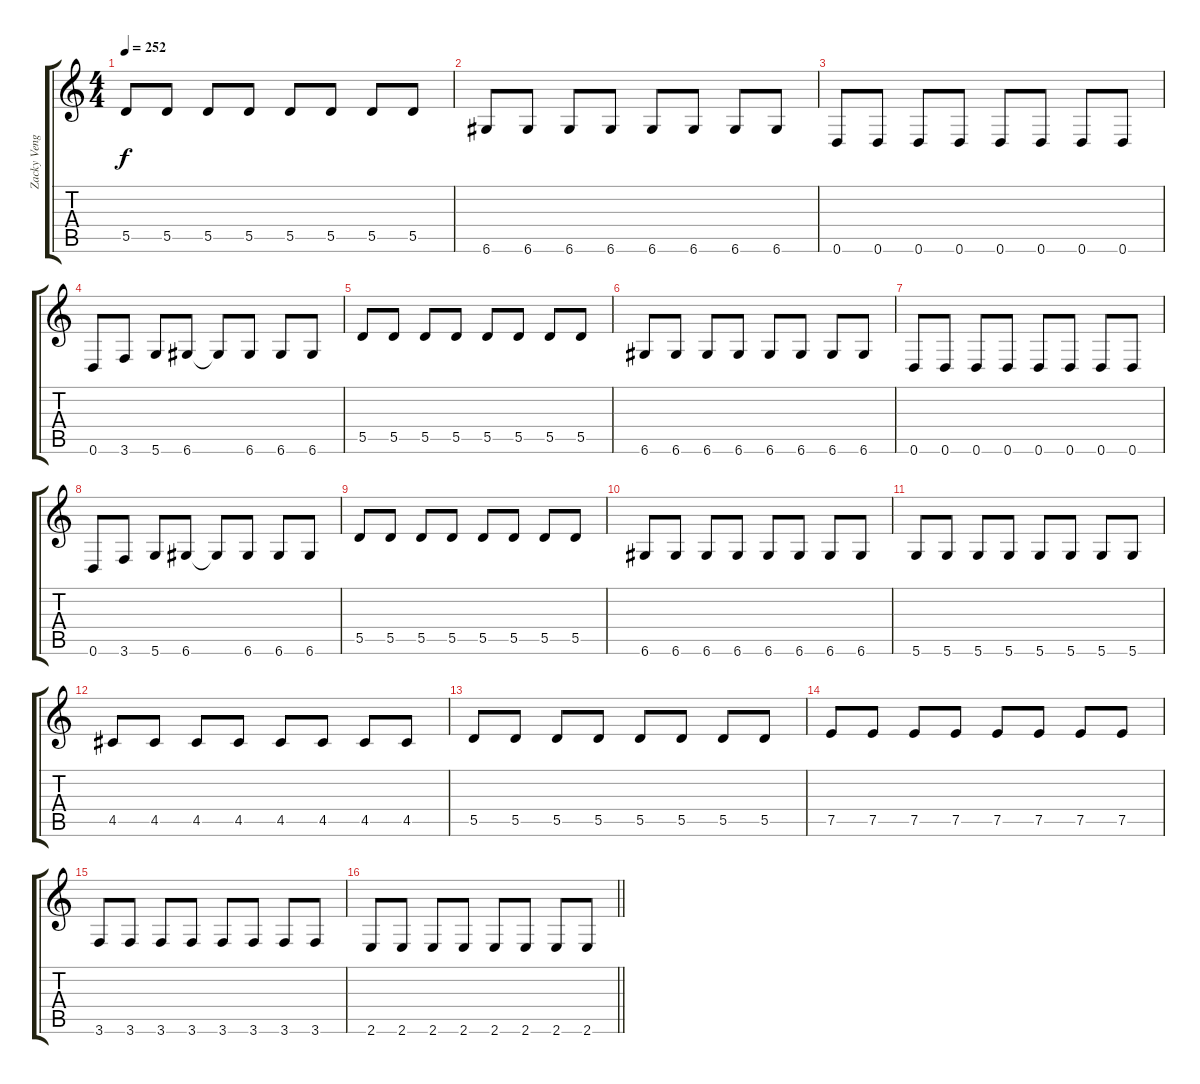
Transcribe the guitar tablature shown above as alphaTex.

\track ("Zacky Vengeance" "Zacky Veng") {instrument distortionguitar}
\staff {score tabs}
\tuning (E4 B3 G3 D3 A2 D2) {hide}
\ts (4 4)
\tempo 252
\clef g2
\ks c
5.5.8{dy f} 5.5.8 5.5.8 5.5.8 5.5.8 5.5.8 5.5.8 5.5.8 |
6.6.8 6.6.8 6.6.8 6.6.8 6.6.8 6.6.8 6.6.8 6.6.8 |
0.6.8 0.6.8 0.6.8 0.6.8 0.6.8 0.6.8 0.6.8 0.6.8 |
0.6.8 3.6.8 5.6.8 6.6.8 6.6{t}.8 6.6.8 6.6.8 6.6.8 |
5.5.8 5.5.8 5.5.8 5.5.8 5.5.8 5.5.8 5.5.8 5.5.8 |
6.6.8 6.6.8 6.6.8 6.6.8 6.6.8 6.6.8 6.6.8 6.6.8 |
0.6.8 0.6.8 0.6.8 0.6.8 0.6.8 0.6.8 0.6.8 0.6.8 |
0.6.8 3.6.8 5.6.8 6.6.8 6.6{t}.8 6.6.8 6.6.8 6.6.8 |
5.5.8 5.5.8 5.5.8 5.5.8 5.5.8 5.5.8 5.5.8 5.5.8 |
6.6.8 6.6.8 6.6.8 6.6.8 6.6.8 6.6.8 6.6.8 6.6.8 |
5.6.8 5.6.8 5.6.8 5.6.8 5.6.8 5.6.8 5.6.8 5.6.8 |
4.5.8 4.5.8 4.5.8 4.5.8 4.5.8 4.5.8 4.5.8 4.5.8 |
5.5.8 5.5.8 5.5.8 5.5.8 5.5.8 5.5.8 5.5.8 5.5.8 |
7.5.8 7.5.8 7.5.8 7.5.8 7.5.8 7.5.8 7.5.8 7.5.8 |
3.6.8 3.6.8 3.6.8 3.6.8 3.6.8 3.6.8 3.6.8 3.6.8 |
\barLineRight lightlight
2.6.8 2.6.8 2.6.8 2.6.8 2.6.8 2.6.8 2.6.8 2.6.8
